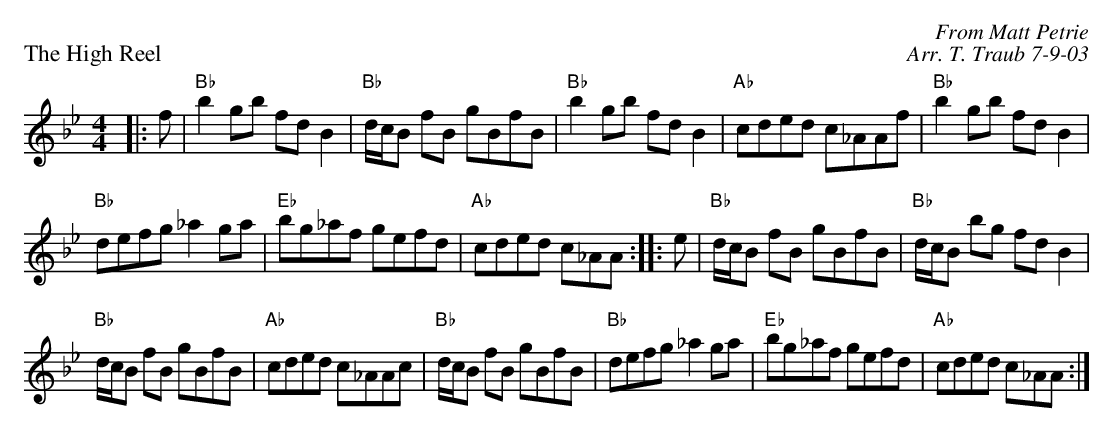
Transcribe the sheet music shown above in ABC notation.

X:1
P:The High Reel
C:From Matt Petrie
C:Arr. T. Traub 7-9-03
M:4/4
K:Bb
L:1/8
|: f |"Bb"b2 gb fd B2|"Bb"d/2c/2B fB gBfB|"Bb"b2 gb fd B2|"Ab"cded c_AAf|"Bb"b2 gb fd B2|
"Bb"defg _a2 ga|"Eb"bg_af gefd|"Ab"cded c_AA :||: e|"Bb"d/2c/2B fB gBfB|"Bb"d/2c/2B bg fd B2|
"Bb"d/2c/2B fB gBfB|"Ab"cded c_AAc|"Bb"d/2c/2B fB gBfB|"Bb"defg _a2 ga|"Eb"bg_af gefd|"Ab"cded c_AA :|
